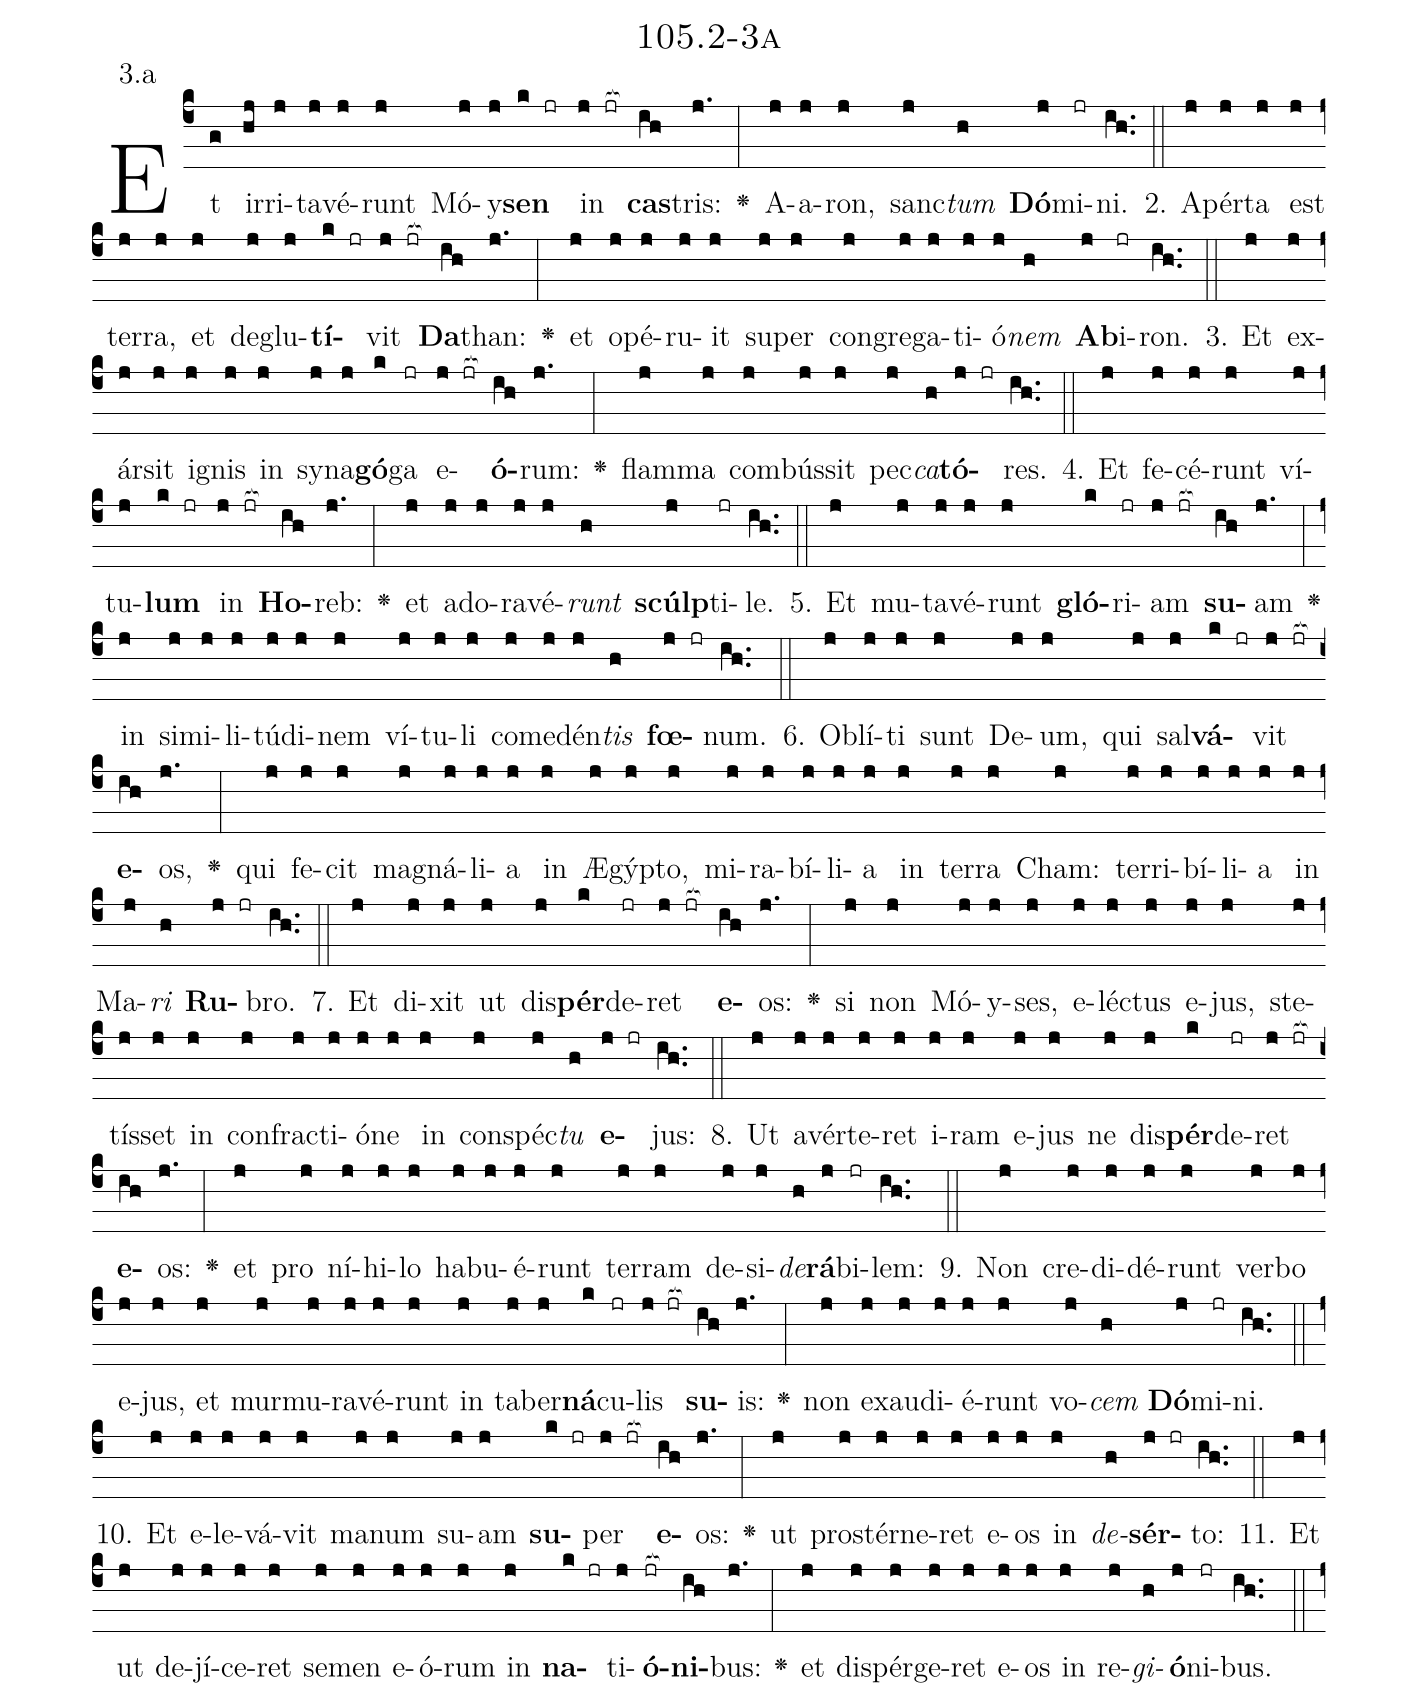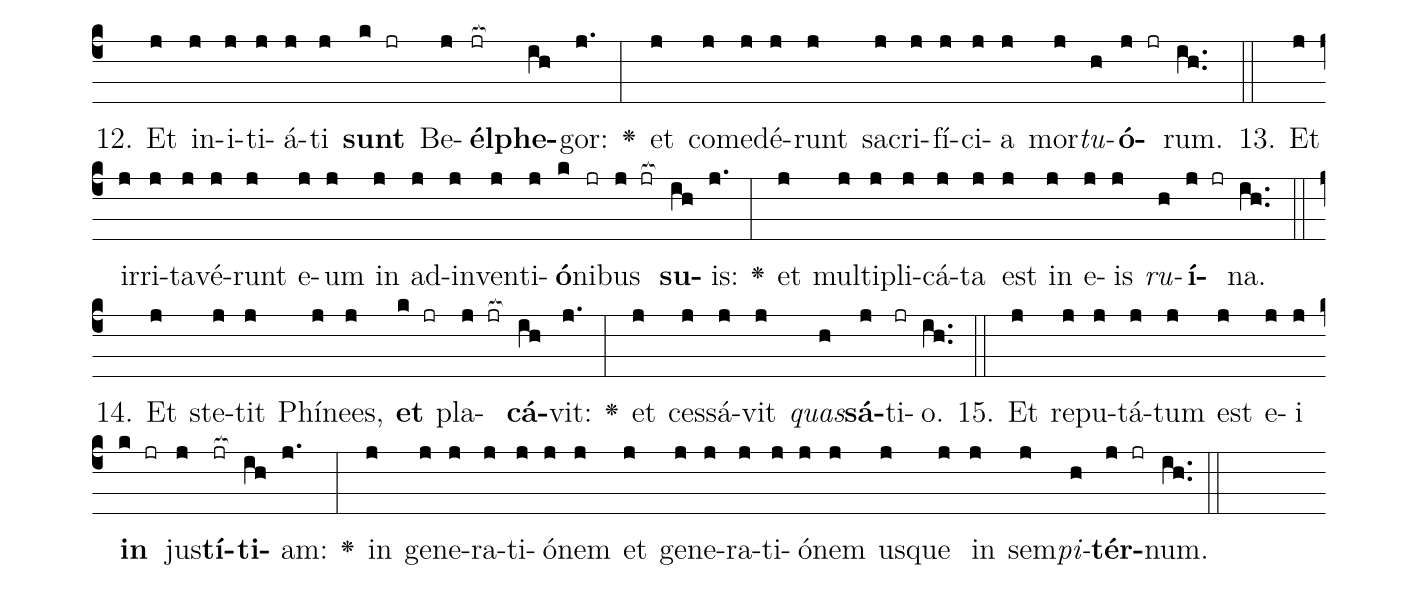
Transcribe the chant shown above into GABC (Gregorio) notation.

name: 105.2-3a;
annotation: 3.a;
%%
(c4)Et(g) ir(hj)ri(j)ta(j)vé(j)runt(j) Mó(j)y(j)<b>sen</b>(k jr) in(j jr[ocb:1{]) <b>cas</b>(ih[ocb:0}])tris:(j.) <v>\greheightstar</v>(:) A(j)a(j)ron,(j) sanc(j)<i>tum</i>(h) <b>Dó</b>(j)mi(jr)ni.(ih..) (::)
2. A(j)pér(j)ta(j) est(j) ter(j)ra,(j) et(j) de(j)glu(j)<b>tí</b>(k jr)vit(j jr[ocb:1{]) <b>Da</b>(ih[ocb:0}])than:(j.) <v>\greheightstar</v>(:) et(j) o(j)pé(j)ru(j)it(j) su(j)per(j) con(j)gre(j)ga(j)ti(j)ó(j)<i>nem</i>(h) <b>Ab</b>(j)i(jr)ron.(ih..) (::)
3. Et(j) ex(j)ár(j)sit(j) i(j)gnis(j) in(j) sy(j)na(j)<b>gó</b>(k)ga(jr) e(j jr[ocb:1{])<b>ó</b>(ih[ocb:0}])rum:(j.) <v>\greheightstar</v>(:) flam(j)ma(j) com(j)bús(j)sit(j) pec(j)<i>ca</i>(h)<b>tó</b>(j jr)res.(ih..) (::)
4. Et(j) fe(j)cé(j)runt(j) ví(j)tu(j)<b>lum</b>(k jr) in(j jr[ocb:1{]) <b>Ho</b>(ih[ocb:0}])reb:(j.) <v>\greheightstar</v>(:) et(j) ad(j)o(j)ra(j)vé(j)<i>runt</i>(h) <b>scúlp</b>(j)ti(jr)le.(ih..) (::)
5. Et(j) mu(j)ta(j)vé(j)runt(j) <b>gló</b>(k)ri(jr)am(j jr[ocb:1{]) <b>su</b>(ih[ocb:0}])am(j.) <v>\greheightstar</v>(:) in(j) si(j)mi(j)li(j)tú(j)di(j)nem(j) ví(j)tu(j)li(j) com(j)e(j)dén(j)<i>tis</i>(h) <b>fœ</b>(j jr)num.(ih..) (::)
6. Ob(j)lí(j)ti(j) sunt(j) De(j)um,(j) qui(j) sal(j)<b>vá</b>(k jr)vit(j jr[ocb:1{]) <b>e</b>(ih[ocb:0}])os,(j.) <v>\greheightstar</v>(:) qui(j) fe(j)cit(j) ma(j)gná(j)li(j)a(j) in(j) Æ(j)gýp(j)to,(j) mi(j)ra(j)bí(j)li(j)a(j) in(j) ter(j)ra(j) Cham:(j) ter(j)ri(j)bí(j)li(j)a(j) in(j) Ma(j)<i>ri</i>(h) <b>Ru</b>(j jr)bro.(ih..) (::)
7. Et(j) di(j)xit(j) ut(j) dis(j)<b>pér</b>(k)de(jr)ret(j jr[ocb:1{]) <b>e</b>(ih[ocb:0}])os:(j.) <v>\greheightstar</v>(:) si(j) non(j) Mó(j)y(j)ses,(j) e(j)léc(j)tus(j) e(j)jus,(j) ste(j)tís(j)set(j) in(j) con(j)frac(j)ti(j)ó(j)ne(j) in(j) con(j)spéc(j)<i>tu</i>(h) <b>e</b>(j jr)jus:(ih..) (::)
8. Ut(j) a(j)vér(j)te(j)ret(j) i(j)ram(j) e(j)jus(j) ne(j) dis(j)<b>pér</b>(k)de(jr)ret(j jr[ocb:1{]) <b>e</b>(ih[ocb:0}])os:(j.) <v>\greheightstar</v>(:) et(j) pro(j) ní(j)hi(j)lo(j) ha(j)bu(j)é(j)runt(j) ter(j)ram(j) de(j)si(j)<i>de</i>(h)<b>rá</b>(j)bi(jr)lem:(ih..) (::)
9. Non(j) cre(j)di(j)dé(j)runt(j) ver(j)bo(j) e(j)jus,(j) et(j) mur(j)mu(j)ra(j)vé(j)runt(j) in(j) ta(j)ber(j)<b>ná</b>(k)cu(jr)lis(j jr[ocb:1{]) <b>su</b>(ih[ocb:0}])is:(j.) <v>\greheightstar</v>(:) non(j) ex(j)au(j)di(j)é(j)runt(j) vo(j)<i>cem</i>(h) <b>Dó</b>(j)mi(jr)ni.(ih..) (::)
10. Et(j) e(j)le(j)vá(j)vit(j) ma(j)num(j) su(j)am(j) <b>su</b>(k jr)per(j jr[ocb:1{]) <b>e</b>(ih[ocb:0}])os:(j.) <v>\greheightstar</v>(:) ut(j) pro(j)stér(j)ne(j)ret(j) e(j)os(j) in(j) <i>de</i>(h)<b>sér</b>(j jr)to:(ih..) (::)
11. Et(j) ut(j) de(j)jí(j)ce(j)ret(j) se(j)men(j) e(j)ó(j)rum(j) in(j) <b>na</b>(k jr)ti(j)<b>ó</b>(jr[ocb:1{])<b>ni</b>(ih[ocb:0}])bus:(j.) <v>\greheightstar</v>(:) et(j) di(j)spér(j)ge(j)ret(j) e(j)os(j) in(j) re(j)<i>gi</i>(h)<b>ó</b>(j)ni(jr)bus.(ih..) (::)
12. Et(j) in(j)i(j)ti(j)á(j)ti(j) <b>sunt</b>(k jr) Be(j)<b>él</b>(jr[ocb:1{])<b>phe</b>(ih[ocb:0}])gor:(j.) <v>\greheightstar</v>(:) et(j) com(j)e(j)dé(j)runt(j) sa(j)cri(j)fí(j)ci(j)a(j) mor(j)<i>tu</i>(h)<b>ó</b>(j jr)rum.(ih..) (::)
13. Et(j) ir(j)ri(j)ta(j)vé(j)runt(j) e(j)um(j) in(j) ad(j)in(j)ven(j)ti(j)<b>ó</b>(k)ni(jr)bus(j jr[ocb:1{]) <b>su</b>(ih[ocb:0}])is:(j.) <v>\greheightstar</v>(:) et(j) mul(j)ti(j)pli(j)cá(j)ta(j) est(j) in(j) e(j)is(j) <i>ru</i>(h)<b>í</b>(j jr)na.(ih..) (::)
14. Et(j) ste(j)tit(j) Phí(j)nees,(j) <b>et</b>(k jr) pla(j jr[ocb:1{])<b>cá</b>(ih[ocb:0}])vit:(j.) <v>\greheightstar</v>(:) et(j) ces(j)sá(j)vit(j) <i>quas</i>(h)<b>sá</b>(j)ti(jr)o.(ih..) (::)
15. Et(j) re(j)pu(j)tá(j)tum(j) est(j) e(j)i(j) <b>in</b>(k jr) jus(j)<b>tí</b>(jr[ocb:1{])<b>ti</b>(ih[ocb:0}])am:(j.) <v>\greheightstar</v>(:) in(j) ge(j)ne(j)ra(j)ti(j)ó(j)nem(j) et(j) ge(j)ne(j)ra(j)ti(j)ó(j)nem(j) us(j)que(j) in(j) sem(j)<i>pi</i>(h)<b>tér</b>(j jr)num.(ih..) (::)
